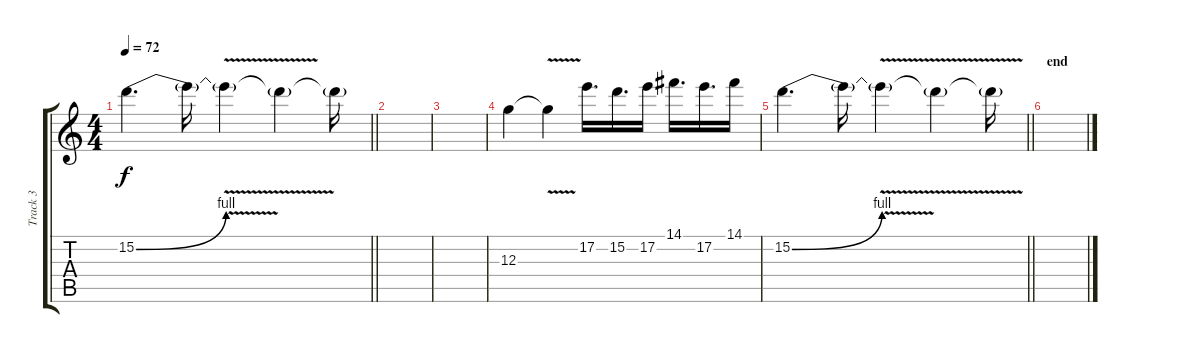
\track ("Track 3" "Track 3") {instrument distortionguitar}
\staff {score tabs}
\tuning (E4 B3 G3 D3 A2 E2) {hide}
\ts (4 4)
\tempo 72
\clef g2
\barLineRight lightlight
\ks c
15.2{be (bend 0 0 60 4)}.4{d dy f} 15.2{t}.16 15.2{v t}.4 15.2{t}.4 15.2{t}.16 |
\section ("" "")
|
|
12.3.4 12.3{v t}.4 17.2.16{d} 15.2.16{d} 17.2.16 14.1.16{d} 17.2.16{d} 14.1.16 |
\barLineRight lightlight
15.2{be (bend 0 0 60 4)}.4{d} 15.2{t}.16 15.2{v t}.4 15.2{v t}.4 15.2{t}.16 |
\section ("" "end")
